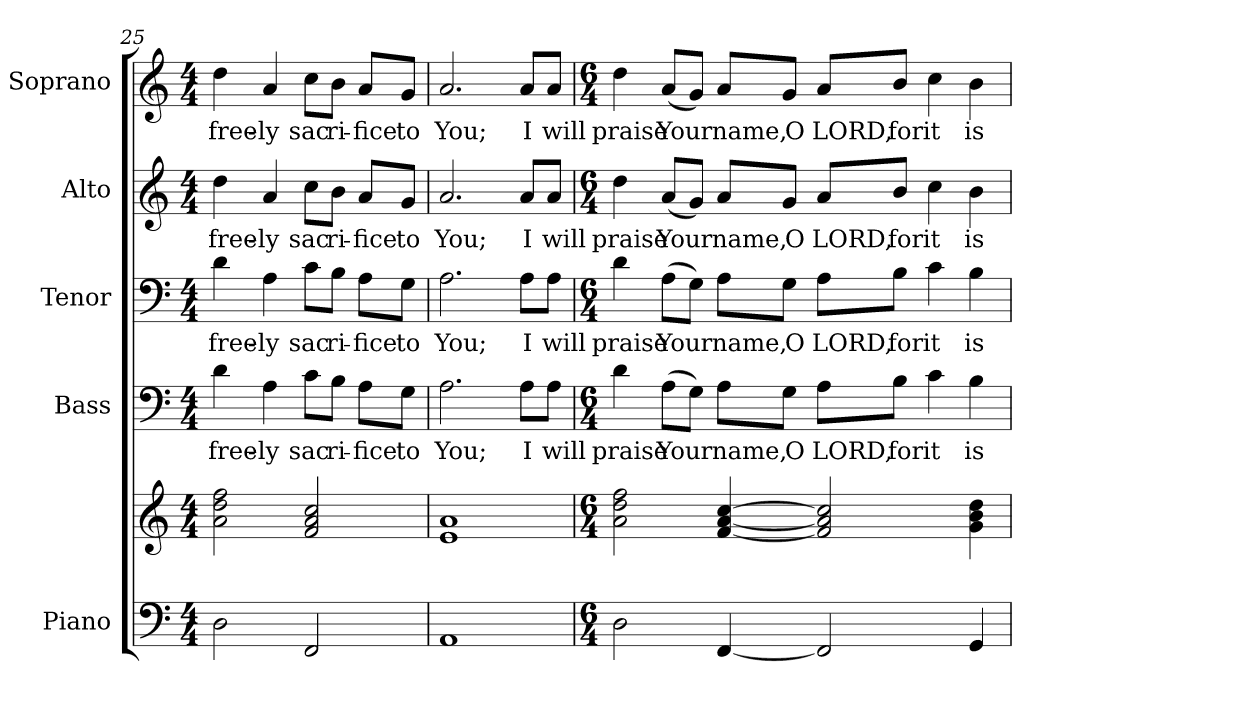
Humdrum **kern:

**kern	**kern	**kern	**text	**kern	**text	**kern	**text	**kern	**text
*part5	*part5	*part4	*part4	*part3	*part3	*part2	*part2	*part1	*part1
*staff6	*staff5	*staff4	*staff4	*staff3	*staff3	*staff2	*staff2	*staff1	*staff1
*I"Piano	*	*I"Bass	*	*I"Tenor	*	*I"Alto	*	*I"Soprano	*
*I'Pno.	*	*I'B.	*	*I'T.	*	*I'A.	*	*I'S.	*
!!LO:PB:g=z
*clefF4	*clefG2	*clefF4	*	*clefF4	*	*clefG2	*	*clefG2	*
*k[]	*k[]	*k[]	*	*k[]	*	*k[]	*	*k[]	*
*C:	*C:	*C:	*	*C:	*	*C:	*	*C:	*
*M4/4	*M4/4	*M4/4	*	*M4/4	*	*M4/4	*	*M4/4	*
=25	=25	=25	=25	=25	=25	=25	=25	=25	=25
!	!	!	!LO:LY:b:color=#000000	!	!	!	!	!	!
!	!	!	!	!	!LO:LY:b:color=#000000	!	!	!	!
!	!	!	!	!	!	!	!LO:LY:b:color=#000000	!	!
!	!	!	!	!	!	!	!	!	!LO:LY:b:color=#000000
2Di\	2ai\ 2ddi 2ffi	4di\	free-	4di\	free-	4ddi\	free-	4ddi\	free-
!	!	!	!LO:LY:b:color=#000000	!	!	!	!	!	!
!	!	!	!	!	!LO:LY:b:color=#000000	!	!	!	!
!	!	!	!	!	!	!	!LO:LY:b:color=#000000	!	!
!	!	!	!	!	!	!	!	!	!LO:LY:b:color=#000000
.	.	4Ai\	-ly	4Ai\	-ly	4ai/	-ly	4ai/	-ly
!	!	!	!LO:LY:b:color=#000000	!	!	!	!	!	!
!	!	!	!	!	!LO:LY:b:color=#000000	!	!	!	!
!	!	!	!	!	!	!	!LO:LY:b:color=#000000	!	!
!	!	!	!	!	!	!	!	!	!LO:LY:b:color=#000000
2FFi/	2fi/ 2ai 2cci	8ci\L	sac	8ci\L	sac	8cci\L	sac	8cci\L	sac
!	!	!	!LO:LY:b:color=#000000	!	!	!	!	!	!
!	!	!	!	!	!LO:LY:b:color=#000000	!	!	!	!
!	!	!	!	!	!	!	!LO:LY:b:color=#000000	!	!
!	!	!	!	!	!	!	!	!	!LO:LY:b:color=#000000
.	.	8Bi\J	ri-	8Bi\J	ri-	8bi\J	ri-	8bi\J	ri-
!	!	!	!LO:LY:b:color=#000000	!	!	!	!	!	!
!	!	!	!	!	!LO:LY:b:color=#000000	!	!	!	!
!	!	!	!	!	!	!	!LO:LY:b:color=#000000	!	!
!	!	!	!	!	!	!	!	!	!LO:LY:b:color=#000000
.	.	8Ai\L	-fice	8Ai\L	-fice	8ai/L	-fice	8ai/L	-fice
!	!	!	!LO:LY:b:color=#000000	!	!	!	!	!	!
!	!	!	!	!	!LO:LY:b:color=#000000	!	!	!	!
!	!	!	!	!	!	!	!LO:LY:b:color=#000000	!	!
!	!	!	!	!	!	!	!	!	!LO:LY:b:color=#000000
.	.	8Gi\J	to	8Gi\J	to	8gi/J	to	8gi/J	to
=26	=26	=26	=26	=26	=26	=26	=26	=26	=26
!	!	!	!LO:LY:b:color=#000000	!	!	!	!	!	!
!	!	!	!	!	!LO:LY:b:color=#000000	!	!	!	!
!	!	!	!	!	!	!	!LO:LY:b:color=#000000	!	!
!	!	!	!	!	!	!	!	!	!LO:LY:b:color=#000000
1AAi	1ei 1ai	2.Ai\	You;	2.Ai\	You;	2.ai/	You;	2.ai/	You;
!	!	!	!LO:LY:b:color=#000000	!	!	!	!	!	!
!	!	!	!	!	!LO:LY:b:color=#000000	!	!	!	!
!	!	!	!	!	!	!	!LO:LY:b:color=#000000	!	!
!	!	!	!	!	!	!	!	!	!LO:LY:b:color=#000000
.	.	8Ai\L	I	8Ai\L	I	8ai/L	I	8ai/L	I
!	!	!	!LO:LY:b:color=#000000	!	!	!	!	!	!
!	!	!	!	!	!LO:LY:b:color=#000000	!	!	!	!
!	!	!	!	!	!	!	!LO:LY:b:color=#000000	!	!
!	!	!	!	!	!	!	!	!	!LO:LY:b:color=#000000
.	.	8Ai\J	will	8Ai\J	will	8ai/J	will	8ai/J	will
=27	=27	=27	=27	=27	=27	=27	=27	=27	=27
*M6/4	*M6/4	*M6/4	*	*M6/4	*	*M6/4	*	*M6/4	*
!	!	!	!LO:LY:b:color=#000000	!	!	!	!	!	!
!	!	!	!	!	!LO:LY:b:color=#000000	!	!	!	!
!	!	!	!	!	!	!	!LO:LY:b:color=#000000	!	!
!	!	!	!	!	!	!	!	!	!LO:LY:b:color=#000000
2Di\	2ai\ 2ddi 2ffi	4di\	praise	4di\	praise	4ddi\	praise	4ddi\	praise
!	!	!	!LO:LY:b:color=#000000	!	!	!	!	!	!
!	!	!	!	!	!LO:LY:b:color=#000000	!	!	!	!
!	!	!	!	!	!	!	!LO:LY:b:color=#000000	!	!
!	!	!	!	!	!	!	!	!	!LO:LY:b:color=#000000
.	.	(8Ai\L	Your	(8Ai\L	Your	(8ai/L	Your	(8ai/L	Your
.	.	8Gi\J)	.	8Gi\J)	.	8gi/J)	.	8gi/J)	.
!	!	!	!LO:LY:b:color=#000000	!	!	!	!	!	!
!	!	!	!	!	!LO:LY:b:color=#000000	!	!	!	!
!	!	!	!	!	!	!	!LO:LY:b:color=#000000	!	!
!	!	!	!	!	!	!	!	!	!LO:LY:b:color=#000000
[<4FFi/	[<4fi/ [<4ai [>4cci	8Ai\L	name,	8Ai\L	name,	8ai/L	name,	8ai/L	name,
!	!	!	!LO:LY:b:color=#000000	!	!	!	!	!	!
!	!	!	!	!	!LO:LY:b:color=#000000	!	!	!	!
!	!	!	!	!	!	!	!LO:LY:b:color=#000000	!	!
!	!	!	!	!	!	!	!	!	!LO:LY:b:color=#000000
.	.	8Gi\J	O	8Gi\J	O	8gi/J	O	8gi/J	O
!	!	!	!LO:LY:b:color=#000000	!	!	!	!	!	!
!	!	!	!	!	!LO:LY:b:color=#000000	!	!	!	!
!	!	!	!	!	!	!	!LO:LY:b:color=#000000	!	!
!	!	!	!	!	!	!	!	!	!LO:LY:b:color=#000000
2FFi/]	2fi/] 2ai] 2cci]	8Ai\L	LORD,	8Ai\L	LORD,	8ai/L	LORD,	8ai/L	LORD,
!	!	!	!LO:LY:b:color=#000000	!	!	!	!	!	!
!	!	!	!	!	!LO:LY:b:color=#000000	!	!	!	!
!	!	!	!	!	!	!	!LO:LY:b:color=#000000	!	!
!	!	!	!	!	!	!	!	!	!LO:LY:b:color=#000000
.	.	8Bi\J	for	8Bi\J	for	8bi/J	for	8bi/J	for
!	!	!	!LO:LY:b:color=#000000	!	!	!	!	!	!
!	!	!	!	!	!LO:LY:b:color=#000000	!	!	!	!
!	!	!	!	!	!	!	!LO:LY:b:color=#000000	!	!
!	!	!	!	!	!	!	!	!	!LO:LY:b:color=#000000
.	.	4ci\	it	4ci\	it	4cci\	it	4cci\	it
!	!	!	!LO:LY:b:color=#000000	!	!	!	!	!	!
!	!	!	!	!	!LO:LY:b:color=#000000	!	!	!	!
!	!	!	!	!	!	!	!LO:LY:b:color=#000000	!	!
!	!	!	!	!	!	!	!	!	!LO:LY:b:color=#000000
4GGi/	4gi\ 4bi 4ddi	4Bi\	is	4Bi\	is	4bi\	is	4bi\	is
=	=	=	=	=	=	=	=	=	=
*-	*-	*-	*-	*-	*-	*-	*-	*-	*-
